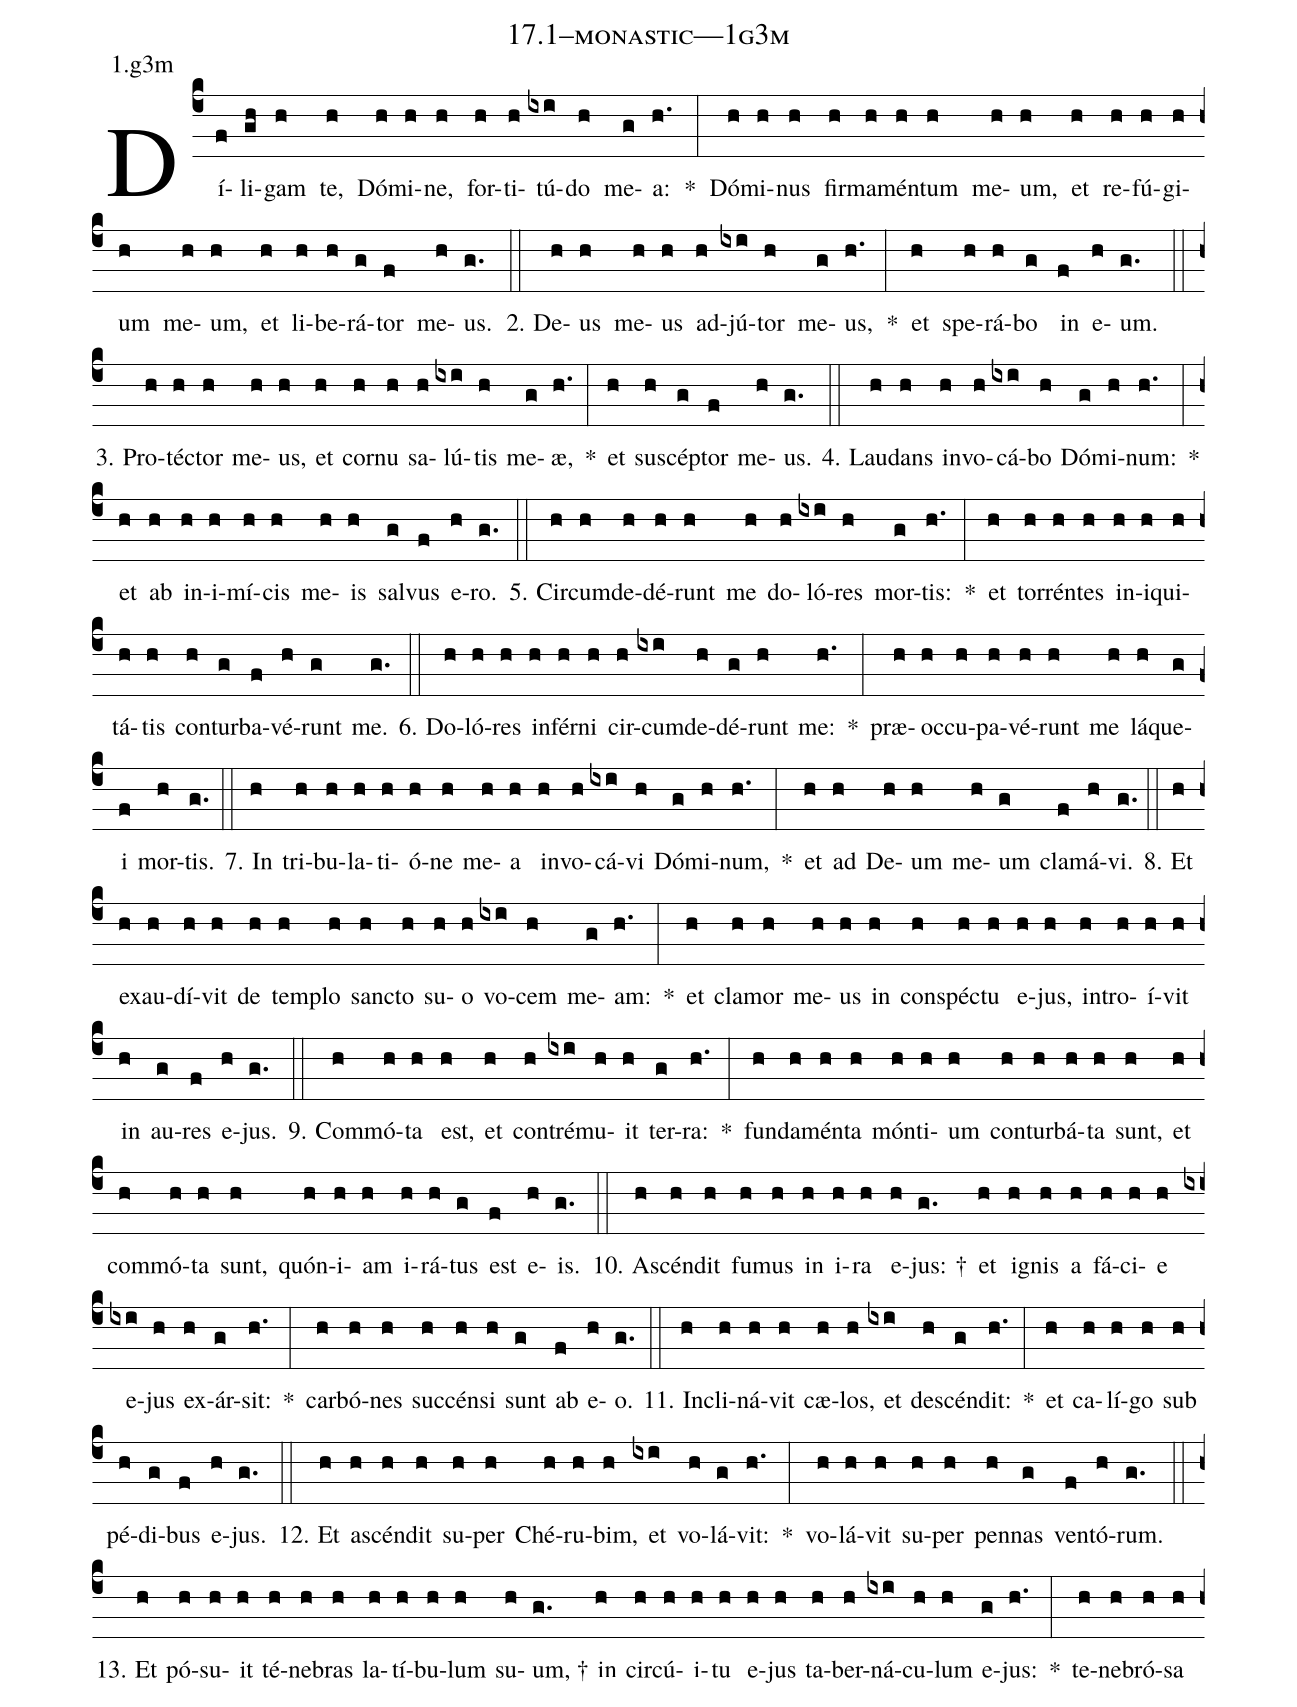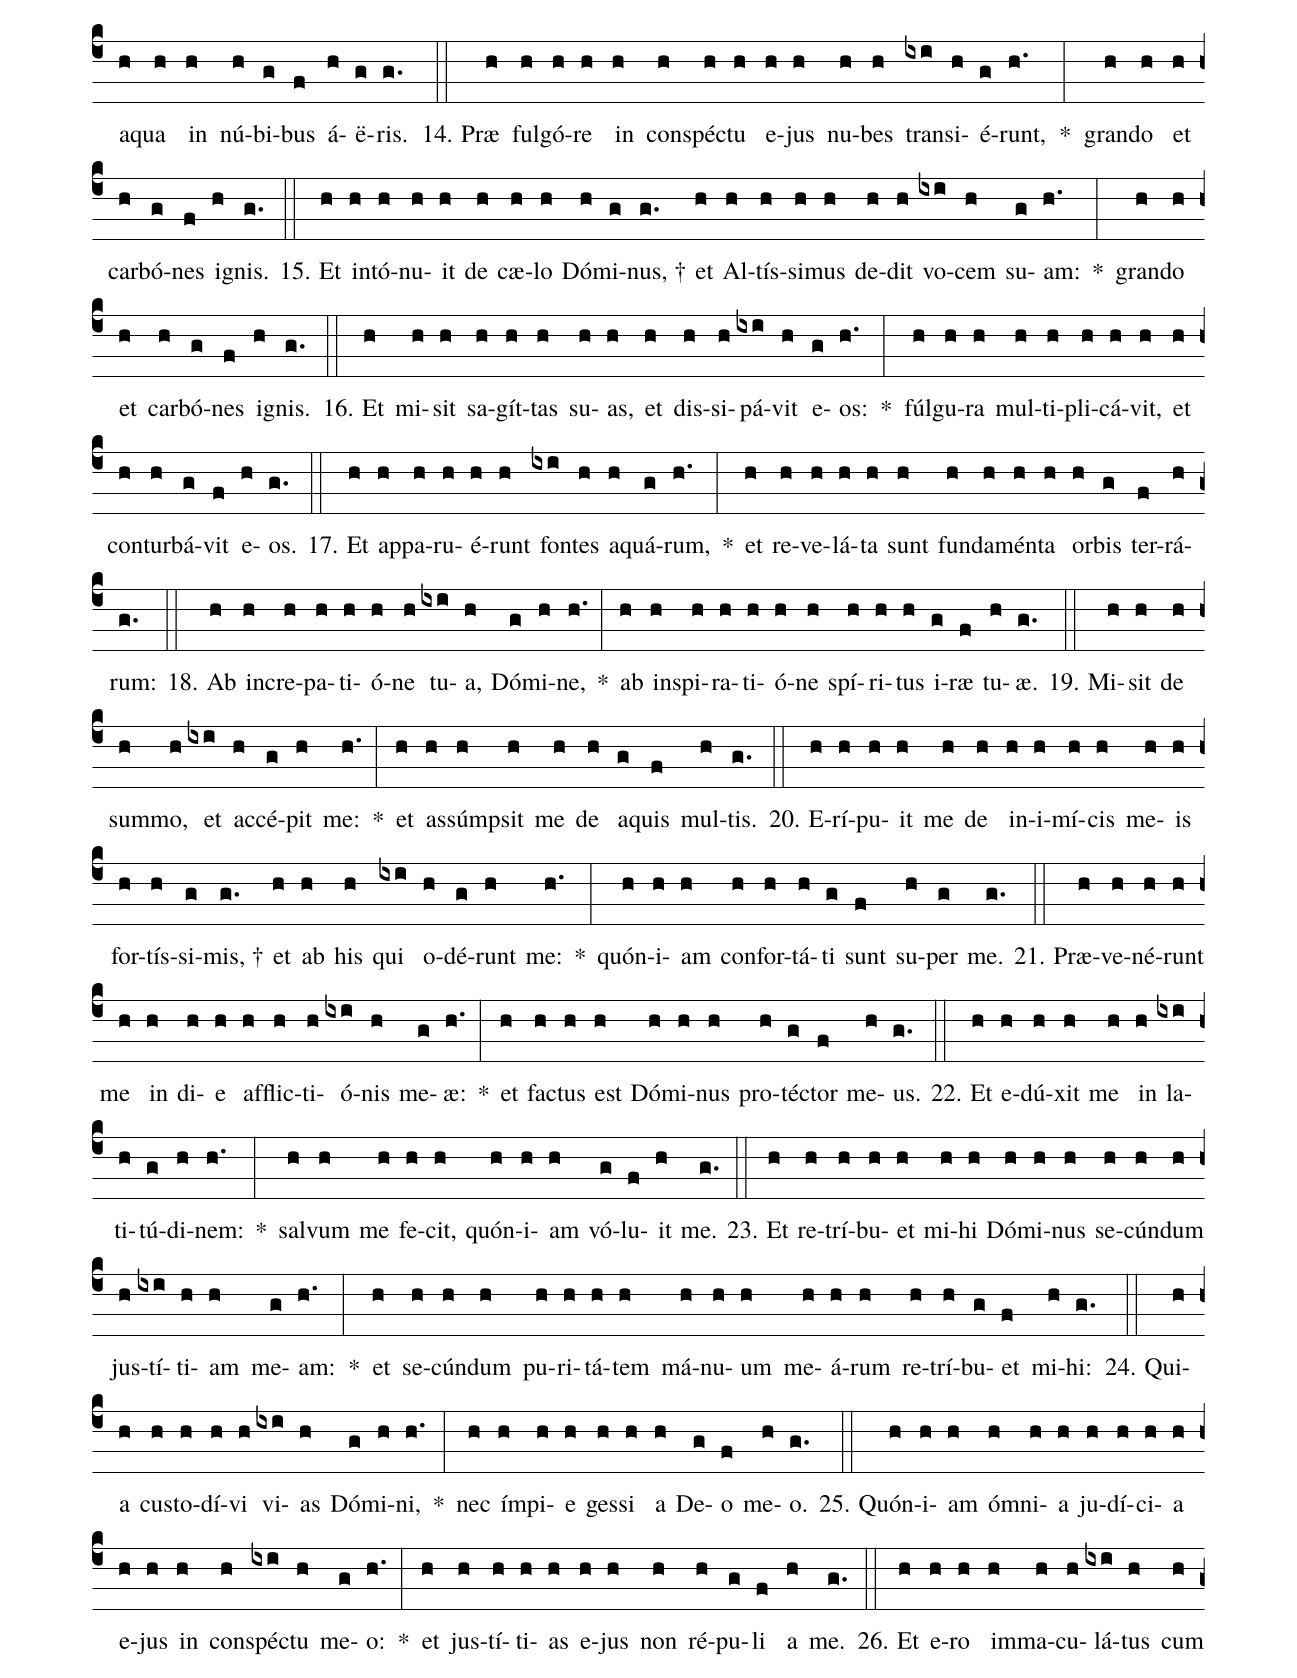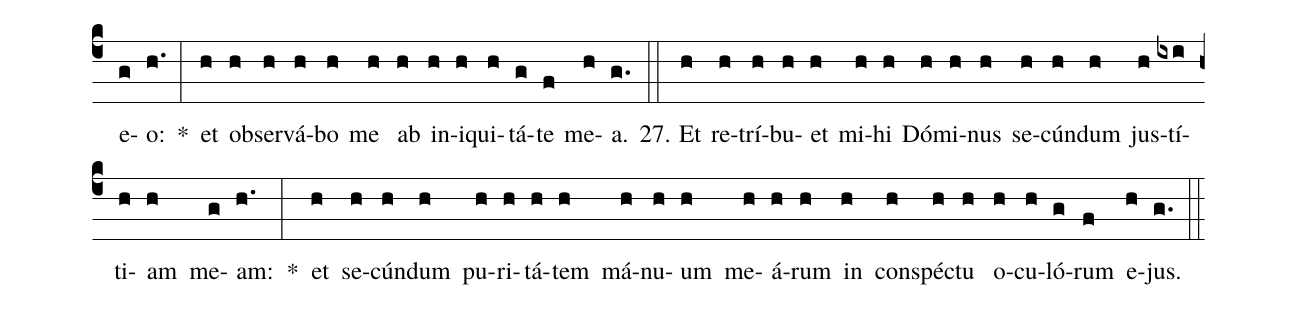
name: 17.1--monastic---1g3m;
annotation: 1.g3m;
%%
(c4)Dí(f)li(gh)gam(h) te,(h) Dó(h)mi(h)ne,(h) for(h)ti(h)tú(ixi)do(h) me(g)a:(h.) *(:) Dó(h)mi(h)nus(h) fir(h)ma(h)mén(h)tum(h) me(h)um,(h) et(h) re(h)fú(h)gi(h)um(h) me(h)um,(h) et(h) li(h)be(h)rá(g)tor(f) me(h)us.(g.) (::)
2. De(h)us(h) me(h)us(h) ad(h)jú(ixi)tor(h) me(g)us,(h.) *(:) et(h) spe(h)rá(h)bo(g) in(f) e(h)um.(g.) (::)
3. Pro(h)téc(h)tor(h) me(h)us,(h) et(h) cor(h)nu(h) sa(h)lú(ixi)tis(h) me(g)æ,(h.) *(:) et(h) su(h)scép(g)tor(f) me(h)us.(g.) (::)
4. Lau(h)dans(h) in(h)vo(h)cá(ixi)bo(h) Dó(g)mi(h)num:(h.) *(:) et(h) ab(h) in(h)i(h)mí(h)cis(h) me(h)is(h) sal(g)vus(f) e(h)ro.(g.) (::)
5. Cir(h)cum(h)de(h)dé(h)runt(h) me(h) do(h)ló(ixi)res(h) mor(g)tis:(h.) *(:) et(h) tor(h)rén(h)tes(h) in(h)i(h)qui(h)tá(h)tis(h) con(h)tur(g)ba(f)vé(h)runt(g) me.(g.) (::)
6. Do(h)ló(h)res(h) in(h)fér(h)ni(h) cir(h)cum(ixi)de(h)dé(g)runt(h) me:(h.) *(:) præ(h)oc(h)cu(h)pa(h)vé(h)runt(h) me(h) lá(h)que(g)i(f) mor(h)tis.(g.) (::)
7. In(h) tri(h)bu(h)la(h)ti(h)ó(h)ne(h) me(h)a(h) in(h)vo(h)cá(ixi)vi(h) Dó(g)mi(h)num,(h.) *(:) et(h) ad(h) De(h)um(h) me(h)um(g) cla(f)má(h)vi.(g.) (::)
8. Et(h) ex(h)au(h)dí(h)vit(h) de(h) tem(h)plo(h) sanc(h)to(h) su(h)o(h) vo(ixi)cem(h) me(g)am:(h.) *(:) et(h) cla(h)mor(h) me(h)us(h) in(h) con(h)spéc(h)tu(h) e(h)jus,(h) in(h)tro(h)í(h)vit(h) in(h) au(g)res(f) e(h)jus.(g.) (::)
9. Com(h)mó(h)ta(h) est,(h) et(h) con(h)tré(ixi)mu(h)it(h) ter(g)ra:(h.) *(:) fun(h)da(h)mén(h)ta(h) món(h)ti(h)um(h) con(h)tur(h)bá(h)ta(h) sunt,(h) et(h) com(h)mó(h)ta(h) sunt,(h) quón(h)i(h)am(h) i(h)rá(h)tus(g) est(f) e(h)is.(g.) (::)
10. A(h)scén(h)dit(h) fu(h)mus(h) in(h) i(h)ra(h) e(h)jus: †(g.) et(h) i(h)gnis(h) a(h) fá(h)ci(h)e(h) e(ixi)jus(h) ex(h)ár(g)sit:(h.) *(:) car(h)bó(h)nes(h) suc(h)cén(h)si(h) sunt(g) ab(f) e(h)o.(g.) (::)
11. In(h)cli(h)ná(h)vit(h) cæ(h)los,(h) et(ixi) de(h)scén(g)dit:(h.) *(:) et(h) ca(h)lí(h)go(h) sub(h) pé(h)di(g)bus(f) e(h)jus.(g.) (::)
12. Et(h) a(h)scén(h)dit(h) su(h)per(h) Ché(h)ru(h)bim,(h) et(ixi) vo(h)lá(g)vit:(h.) *(:) vo(h)lá(h)vit(h) su(h)per(h) pen(h)nas(g) ven(f)tó(h)rum.(g.) (::)
13. Et(h) pó(h)su(h)it(h) té(h)ne(h)bras(h) la(h)tí(h)bu(h)lum(h) su(h)um, †(g.) in(h) cir(h)cú(h)i(h)tu(h) e(h)jus(h) ta(h)ber(h)ná(ixi)cu(h)lum(h) e(g)jus:(h.) *(:) te(h)ne(h)bró(h)sa(h) a(h)qua(h) in(h) nú(h)bi(g)bus(f) á(h)ë(g)ris.(g.) (::)
14. Præ(h) ful(h)gó(h)re(h) in(h) con(h)spéc(h)tu(h) e(h)jus(h) nu(h)bes(h) trans(ixi)i(h)é(g)runt,(h.) *(:) gran(h)do(h) et(h) car(h)bó(g)nes(f) i(h)gnis.(g.) (::)
15. Et(h) in(h)tó(h)nu(h)it(h) de(h) cæ(h)lo(h) Dó(h)mi(g)nus, †(g.) et(h) Al(h)tís(h)si(h)mus(h) de(h)dit(h) vo(ixi)cem(h) su(g)am:(h.) *(:) gran(h)do(h) et(h) car(h)bó(g)nes(f) i(h)gnis.(g.) (::)
16. Et(h) mi(h)sit(h) sa(h)gít(h)tas(h) su(h)as,(h) et(h) dis(h)si(h)pá(ixi)vit(h) e(g)os:(h.) *(:) fúl(h)gu(h)ra(h) mul(h)ti(h)pli(h)cá(h)vit,(h) et(h) con(h)tur(h)bá(g)vit(f) e(h)os.(g.) (::)
17. Et(h) ap(h)pa(h)ru(h)é(h)runt(h) fon(ixi)tes(h) a(h)quá(g)rum,(h.) *(:) et(h) re(h)ve(h)lá(h)ta(h) sunt(h) fun(h)da(h)mén(h)ta(h) or(h)bis(g) ter(f)rá(h)rum:(g.) (::)
18. Ab(h) in(h)cre(h)pa(h)ti(h)ó(h)ne(h) tu(ixi)a,(h) Dó(g)mi(h)ne,(h.) *(:) ab(h) in(h)spi(h)ra(h)ti(h)ó(h)ne(h) spí(h)ri(h)tus(h) i(g)ræ(f) tu(h)æ.(g.) (::)
19. Mi(h)sit(h) de(h) sum(h)mo,(h) et(ixi) ac(h)cé(g)pit(h) me:(h.) *(:) et(h) as(h)súmp(h)sit(h) me(h) de(h) a(g)quis(f) mul(h)tis.(g.) (::)
20. E(h)rí(h)pu(h)it(h) me(h) de(h) in(h)i(h)mí(h)cis(h) me(h)is(h) for(h)tís(h)si(g)mis, †(g.) et(h) ab(h) his(h) qui(ixi) o(h)dé(g)runt(h) me:(h.) *(:) quón(h)i(h)am(h) con(h)for(h)tá(h)ti(g) sunt(f) su(h)per(g) me.(g.) (::)
21. Præ(h)ve(h)né(h)runt(h) me(h) in(h) di(h)e(h) af(h)flic(h)ti(h)ó(ixi)nis(h) me(g)æ:(h.) *(:) et(h) fac(h)tus(h) est(h) Dó(h)mi(h)nus(h) pro(h)téc(g)tor(f) me(h)us.(g.) (::)
22. Et(h) e(h)dú(h)xit(h) me(h) in(h) la(ixi)ti(h)tú(g)di(h)nem:(h.) *(:) sal(h)vum(h) me(h) fe(h)cit,(h) quón(h)i(h)am(h) vó(g)lu(f)it(h) me.(g.) (::)
23. Et(h) re(h)trí(h)bu(h)et(h) mi(h)hi(h) Dó(h)mi(h)nus(h) se(h)cún(h)dum(h) jus(h)tí(ixi)ti(h)am(h) me(g)am:(h.) *(:) et(h) se(h)cún(h)dum(h) pu(h)ri(h)tá(h)tem(h) má(h)nu(h)um(h) me(h)á(h)rum(h) re(h)trí(h)bu(g)et(f) mi(h)hi:(g.) (::)
24. Qui(h)a(h) cus(h)to(h)dí(h)vi(h) vi(ixi)as(h) Dó(g)mi(h)ni,(h.) *(:) nec(h) ím(h)pi(h)e(h) ges(h)si(h) a(h) De(g)o(f) me(h)o.(g.) (::)
25. Quón(h)i(h)am(h) óm(h)ni(h)a(h) ju(h)dí(h)ci(h)a(h) e(h)jus(h) in(h) con(h)spéc(ixi)tu(h) me(g)o:(h.) *(:) et(h) jus(h)tí(h)ti(h)as(h) e(h)jus(h) non(h) ré(h)pu(g)li(f) a(h) me.(g.) (::)
26. Et(h) e(h)ro(h) im(h)ma(h)cu(h)lá(ixi)tus(h) cum(h) e(g)o:(h.) *(:) et(h) ob(h)ser(h)vá(h)bo(h) me(h) ab(h) in(h)i(h)qui(h)tá(g)te(f) me(h)a.(g.) (::)
27. Et(h) re(h)trí(h)bu(h)et(h) mi(h)hi(h) Dó(h)mi(h)nus(h) se(h)cún(h)dum(h) jus(h)tí(ixi)ti(h)am(h) me(g)am:(h.) *(:) et(h) se(h)cún(h)dum(h) pu(h)ri(h)tá(h)tem(h) má(h)nu(h)um(h) me(h)á(h)rum(h) in(h) con(h)spéc(h)tu(h) o(h)cu(h)ló(g)rum(f) e(h)jus.(g.) (::)
